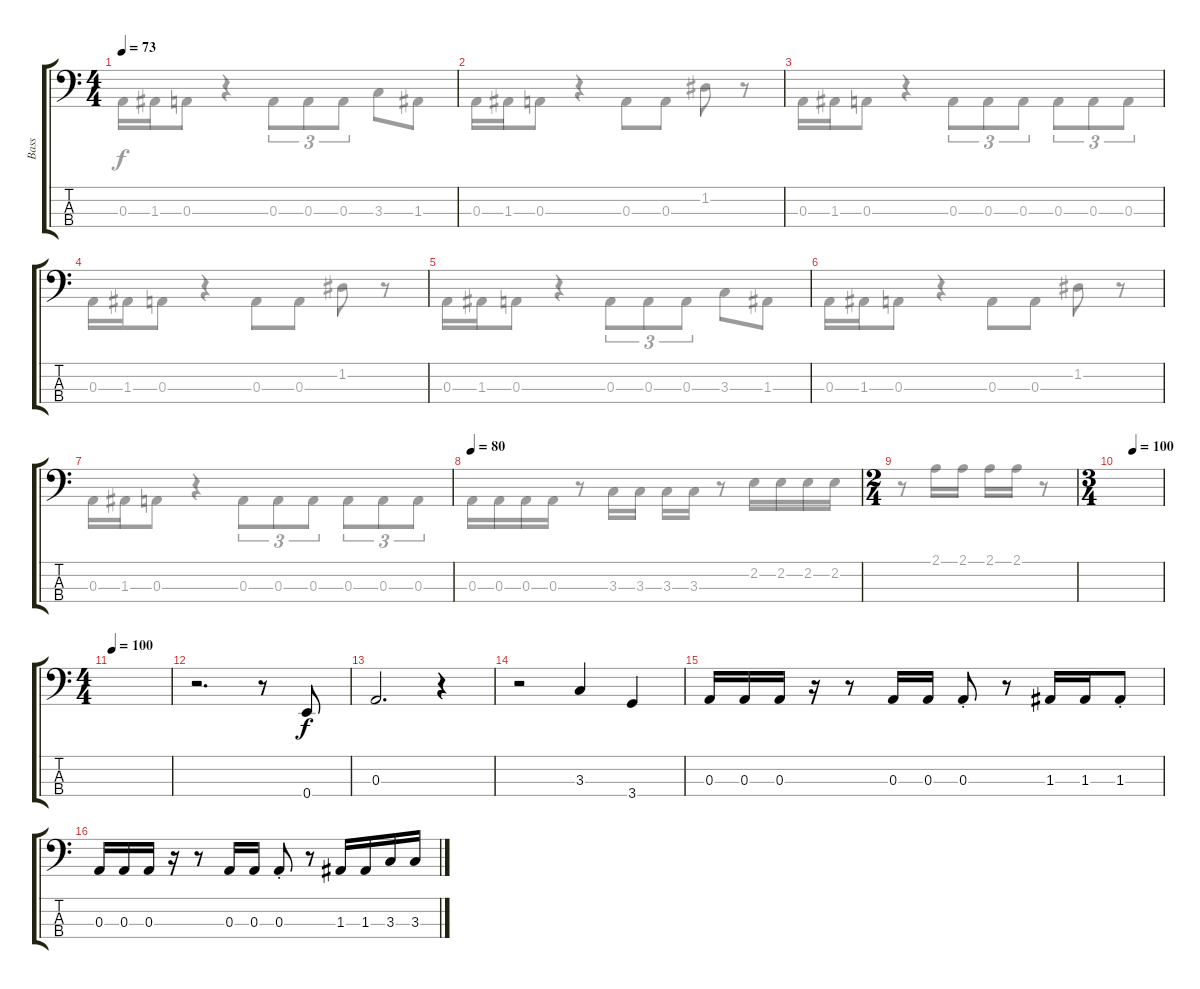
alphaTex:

\track ("Bass" "Bass") {instrument electricbassfinger}
\staff {score tabs}
\tuning (G2 D2 A1 E1) {hide}
\voice
\ts (4 4)
\tempo 73
\clef f4
\ks c
|
|
|
|
|
|
|
\tempo 80
|
\ts (2 4)
|
\ts (3 4)
\tempo (100 0.3333333333333333)
|
\ts (4 4)
\tempo 100
|
r.2{d} r.8 0.4.8 |
0.3.2{d} r.4 |
r.2 3.3.4 3.4.4 |
0.3.16 0.3.16 0.3.16 r.16 r.8 0.3.16 0.3.16 0.3{st}.8 r.8 1.3.16 1.3.16 1.3{st}.8 |
0.3.16 0.3.16 0.3.16 r.16 r.8 0.3.16 0.3.16 0.3{st}.8 r.8 1.3.16 1.3.16 3.3.16 3.3.16
\voice
\clef f4
\ottava regular
\simile none
\ks c
0.3.16{dy f} 1.3.16 0.3.8 r.4 0.3.8{tu (3 2)} 0.3.8{tu (3 2)} 0.3.8{tu (3 2)} 3.3.8 1.3.8 |
0.3.16 1.3.16 0.3.8 r.4 0.3.8 0.3.8 1.2.8 r.8 |
0.3.16 1.3.16 0.3.8 r.4 0.3.8{tu (3 2)} 0.3.8{tu (3 2)} 0.3.8{tu (3 2)} 0.3.8{tu (3 2)} 0.3.8{tu (3 2)} 0.3.8{tu (3 2)} |
0.3.16 1.3.16 0.3.8 r.4 0.3.8 0.3.8 1.2.8 r.8 |
0.3.16 1.3.16 0.3.8 r.4 0.3.8{tu (3 2)} 0.3.8{tu (3 2)} 0.3.8{tu (3 2)} 3.3.8 1.3.8 |
0.3.16 1.3.16 0.3.8 r.4 0.3.8 0.3.8 1.2.8 r.8 |
0.3.16 1.3.16 0.3.8 r.4 0.3.8{tu (3 2)} 0.3.8{tu (3 2)} 0.3.8{tu (3 2)} 0.3.8{tu (3 2)} 0.3.8{tu (3 2)} 0.3.8{tu (3 2)} |
0.3.16 0.3.16 0.3.16 0.3.16 r.8 3.3.16 3.3.16 3.3.16 3.3.16 r.8 2.2.16 2.2.16 2.2.16 2.2.16 |
r.8 2.1.16 2.1.16 2.1.16 2.1.16 r.8 |
|
|
|
|
|
|
